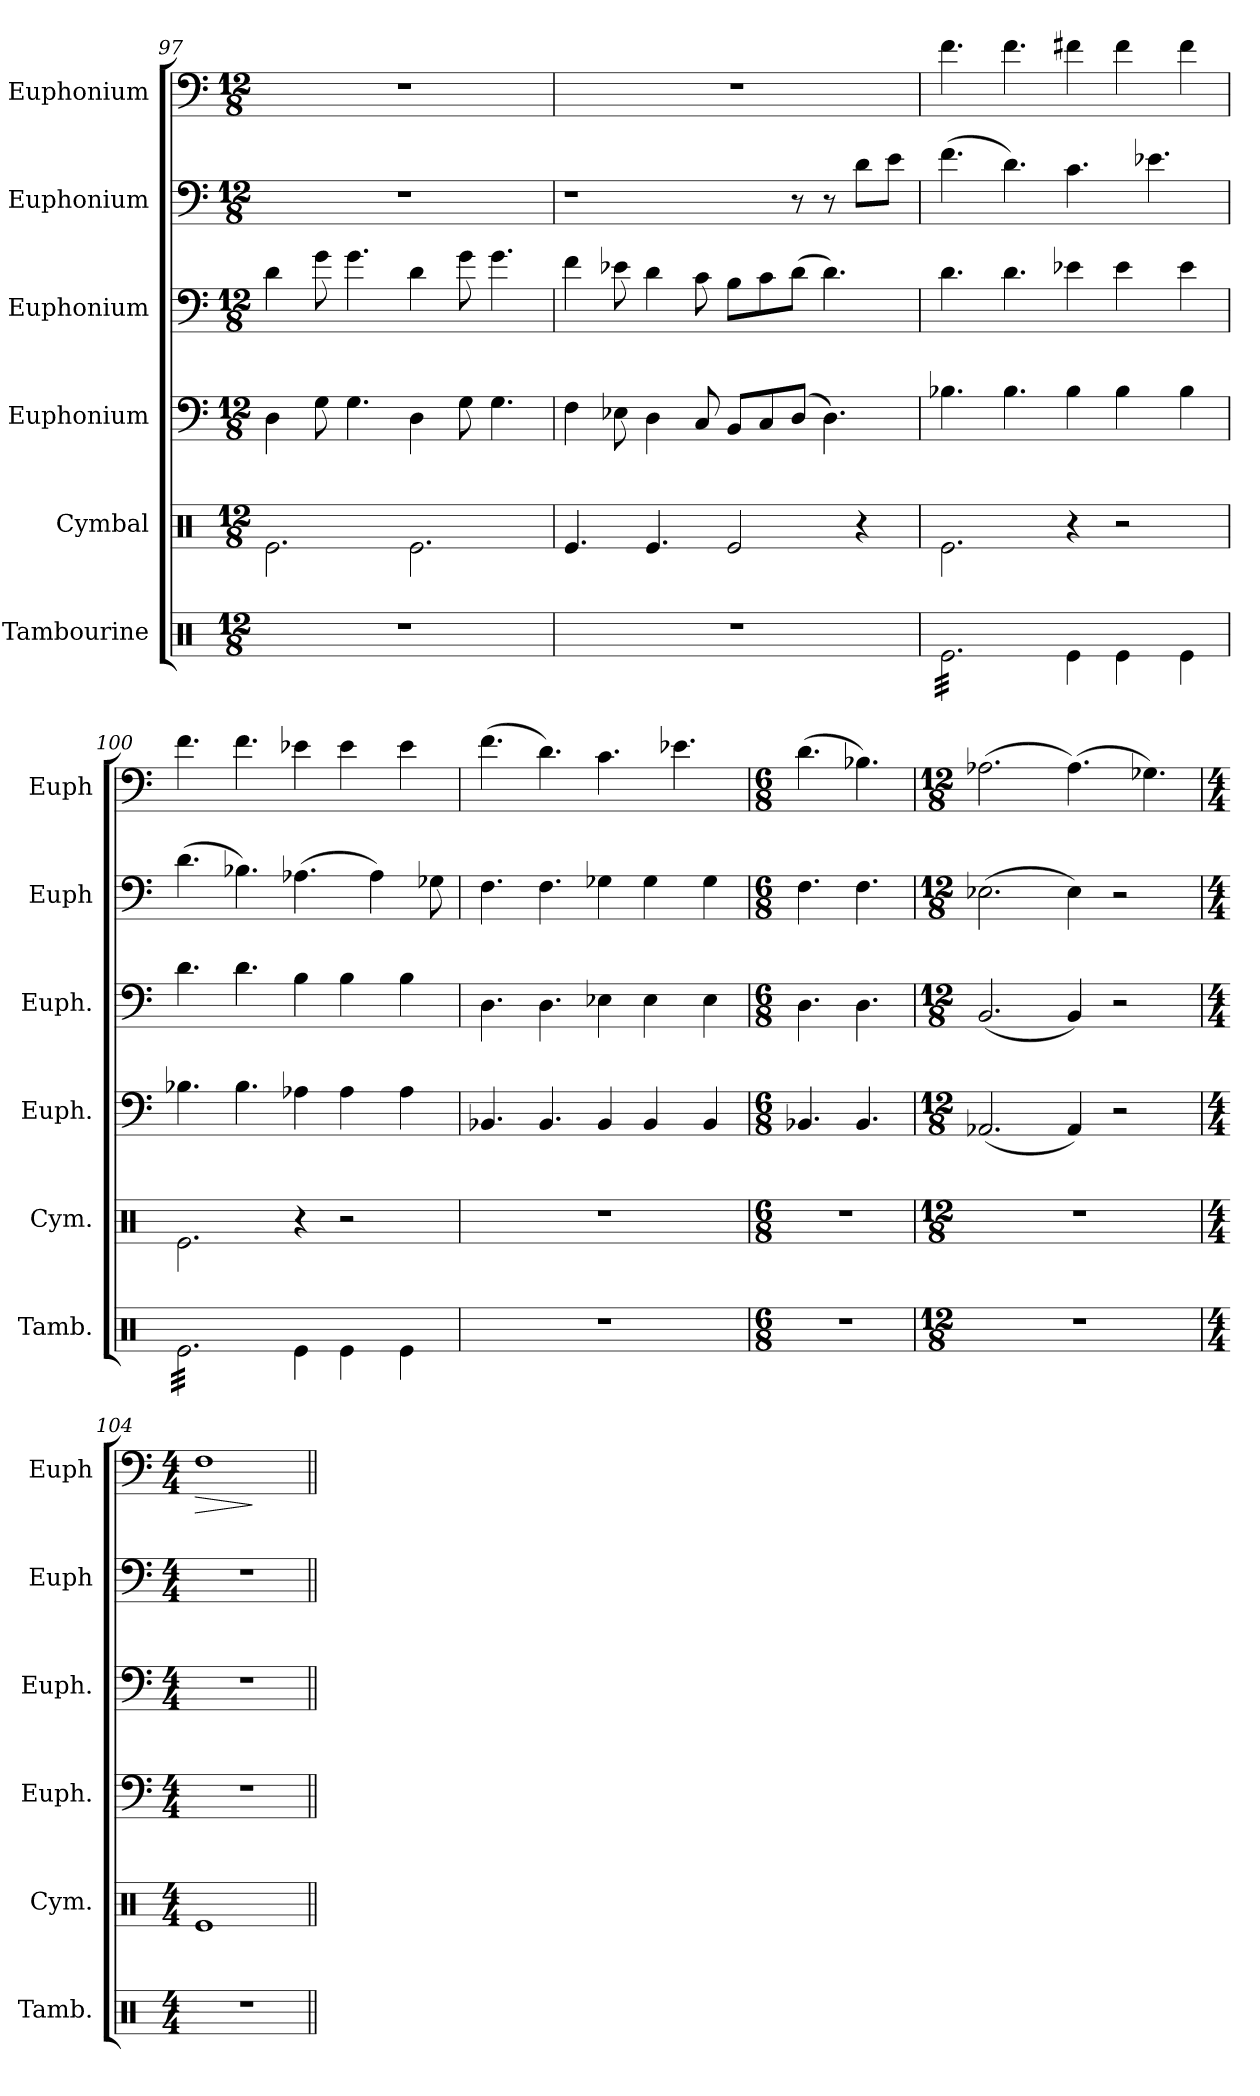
**kern	**kern	**kern	**kern	**kern	**kern	**dynam
*part6	*part5	*part4	*part3	*part2	*part1	*part1
*staff6	*staff5	*staff4	*staff3	*staff2	*staff1	*staff1
*I"Tambourine	*I"Cymbal	*I"Euphonium	*I"Euphonium	*I"Euphonium	*I"Euphonium	*
*I'Tamb.	*I'Cym.	*I'Euph.	*I'Euph.	*I'Euph	*I'Euph	*
*clefX	*clefX	*clefF4	*clefF4	*clefF4	*clefF4	*
*k[]	*k[]	*k[]	*k[]	*k[]	*k[]	*
*M12/8	*M12/8	*M12/8	*M12/8	*M12/8	*M12/8	*
=97	=97	=97	=97	=97	=97	=97
1.r	2.Re\	4D\	4d\	1.r	1.r	.
.	.	8G\	8g\	.	.	.
.	.	4.G\	4.g\	.	.	.
.	2.Re\	4D\	4d\	.	.	.
.	.	8G\	8g\	.	.	.
.	.	4.G\	4.g\	.	.	.
=98	=98	=98	=98	=98	=98	=98
1.r	4.Re/	4F\	4f\	1r	1.r	.
.	.	8E-X\	8e-X\	.	.	.
.	4.Re/	4D\	4d\	.	.	.
.	.	8C/	8c\	.	.	.
.	2Re/	8BB/L	8B\L	.	.	.
.	.	8C/	8c\	.	.	.
.	.	(>8D/J	(>8d\J	8r	.	.
.	.	4.D\)	4.d\)	8r	.	.
.	4r	.	.	8d\L	.	.
.	.	.	.	8e\J	.	.
=99	=99	=99	=99	=99	=99	=99
*tremolo	*	*	*	*	*	*
32Re\LLL	2.Re\	4.B-X\	4.d\	(>4.f\	4.f\	.
32Re\	.	.	.	.	.	.
32Re\	.	.	.	.	.	.
32Re\	.	.	.	.	.	.
32Re\	.	.	.	.	.	.
32Re\	.	.	.	.	.	.
32Re\	.	.	.	.	.	.
32Re\	.	.	.	.	.	.
32Re\	.	.	.	.	.	.
32Re\	.	.	.	.	.	.
32Re\	.	.	.	.	.	.
32Re\	.	.	.	.	.	.
32Re\	.	4.B-\	4.d\	4.d\)	4.f\	.
32Re\	.	.	.	.	.	.
32Re\	.	.	.	.	.	.
32Re\	.	.	.	.	.	.
32Re\	.	.	.	.	.	.
32Re\	.	.	.	.	.	.
32Re\	.	.	.	.	.	.
32Re\	.	.	.	.	.	.
32Re\	.	.	.	.	.	.
32Re\	.	.	.	.	.	.
32Re\	.	.	.	.	.	.
32Re\JJJ	.	.	.	.	.	.
*Xtremolo	*	*	*	*	*	*
4Re\	4r	4B-\	4e-X\	4.c\	4f#X\	.
4Re\	2r	4B-\	4e-\	.	4f#\	.
.	.	.	.	4.e-X\	.	.
4Re\	.	4B-\	4e-\	.	4f#\	.
!!LO:PB:g=z
=100	=100	=100	=100	=100	=100	=100
*tremolo	*	*	*	*	*	*
32Re\LLL	2.Re\	4.B-X\	4.d\	(>4.d\	4.f\	.
32Re\	.	.	.	.	.	.
32Re\	.	.	.	.	.	.
32Re\	.	.	.	.	.	.
32Re\	.	.	.	.	.	.
32Re\	.	.	.	.	.	.
32Re\	.	.	.	.	.	.
32Re\	.	.	.	.	.	.
32Re\	.	.	.	.	.	.
32Re\	.	.	.	.	.	.
32Re\	.	.	.	.	.	.
32Re\	.	.	.	.	.	.
32Re\	.	4.B-\	4.d\	4.B-X\)	4.f\	.
32Re\	.	.	.	.	.	.
32Re\	.	.	.	.	.	.
32Re\	.	.	.	.	.	.
32Re\	.	.	.	.	.	.
32Re\	.	.	.	.	.	.
32Re\	.	.	.	.	.	.
32Re\	.	.	.	.	.	.
32Re\	.	.	.	.	.	.
32Re\	.	.	.	.	.	.
32Re\	.	.	.	.	.	.
32Re\JJJ	.	.	.	.	.	.
*Xtremolo	*	*	*	*	*	*
4Re\	4r	4A-X\	4B\	(>4.A-X\	4e-X\	.
4Re\	2r	4A-\	4B\	.	4e-\	.
.	.	.	.	4A-\)	.	.
4Re\	.	4A-\	4B\	.	4e-\	.
.	.	.	.	8G-X\	.	.
=101	=101	=101	=101	=101	=101	=101
1.r	1.r	4.BB-X/	4.D\	4.F\	(>4.f\	.
.	.	4.BB-/	4.D\	4.F\	4.d\)	.
.	.	4BB-/	4E-X\	4G-X\	4.c\	.
.	.	4BB-/	4E-\	4G-\	.	.
.	.	.	.	.	4.e-X\	.
.	.	4BB-/	4E-\	4G-\	.	.
=102	=102	=102	=102	=102	=102	=102
*M6/8	*M6/8	*M6/8	*M6/8	*M6/8	*M6/8	*
2.r	2.r	4.BB-X/	4.D\	4.F\	(>4.d\	.
.	.	4.BB-/	4.D\	4.F\	4.B-X\)	.
=103	=103	=103	=103	=103	=103	=103
*M12/8	*M12/8	*M12/8	*M12/8	*M12/8	*M12/8	*
1.r	1.r	(<2.AA-X/	(<2.BB/	(>2.E-X\	(>2.A-X\	.
.	.	4AA-/)	4BB/)	4E-\)	(>4.A-\)	.
.	.	2r	2r	2r	.	.
.	.	.	.	.	4.G-X\)	.
=104	=104	=104	=104	=104	=104	=104
*M4/4	*M4/4	*M4/4	*M4/4	*M4/4	*M4/4	*
*	*	*	*	*	*MM60	*
!	!	!	!	!	!	!LO:HP:b
1r	1Re	1r	1r	1r	1F	>
.	.	.	.	.	.	]
=||	=||	=||	=||	=||	=||	=||
*-	*-	*-	*-	*-	*-	*-
